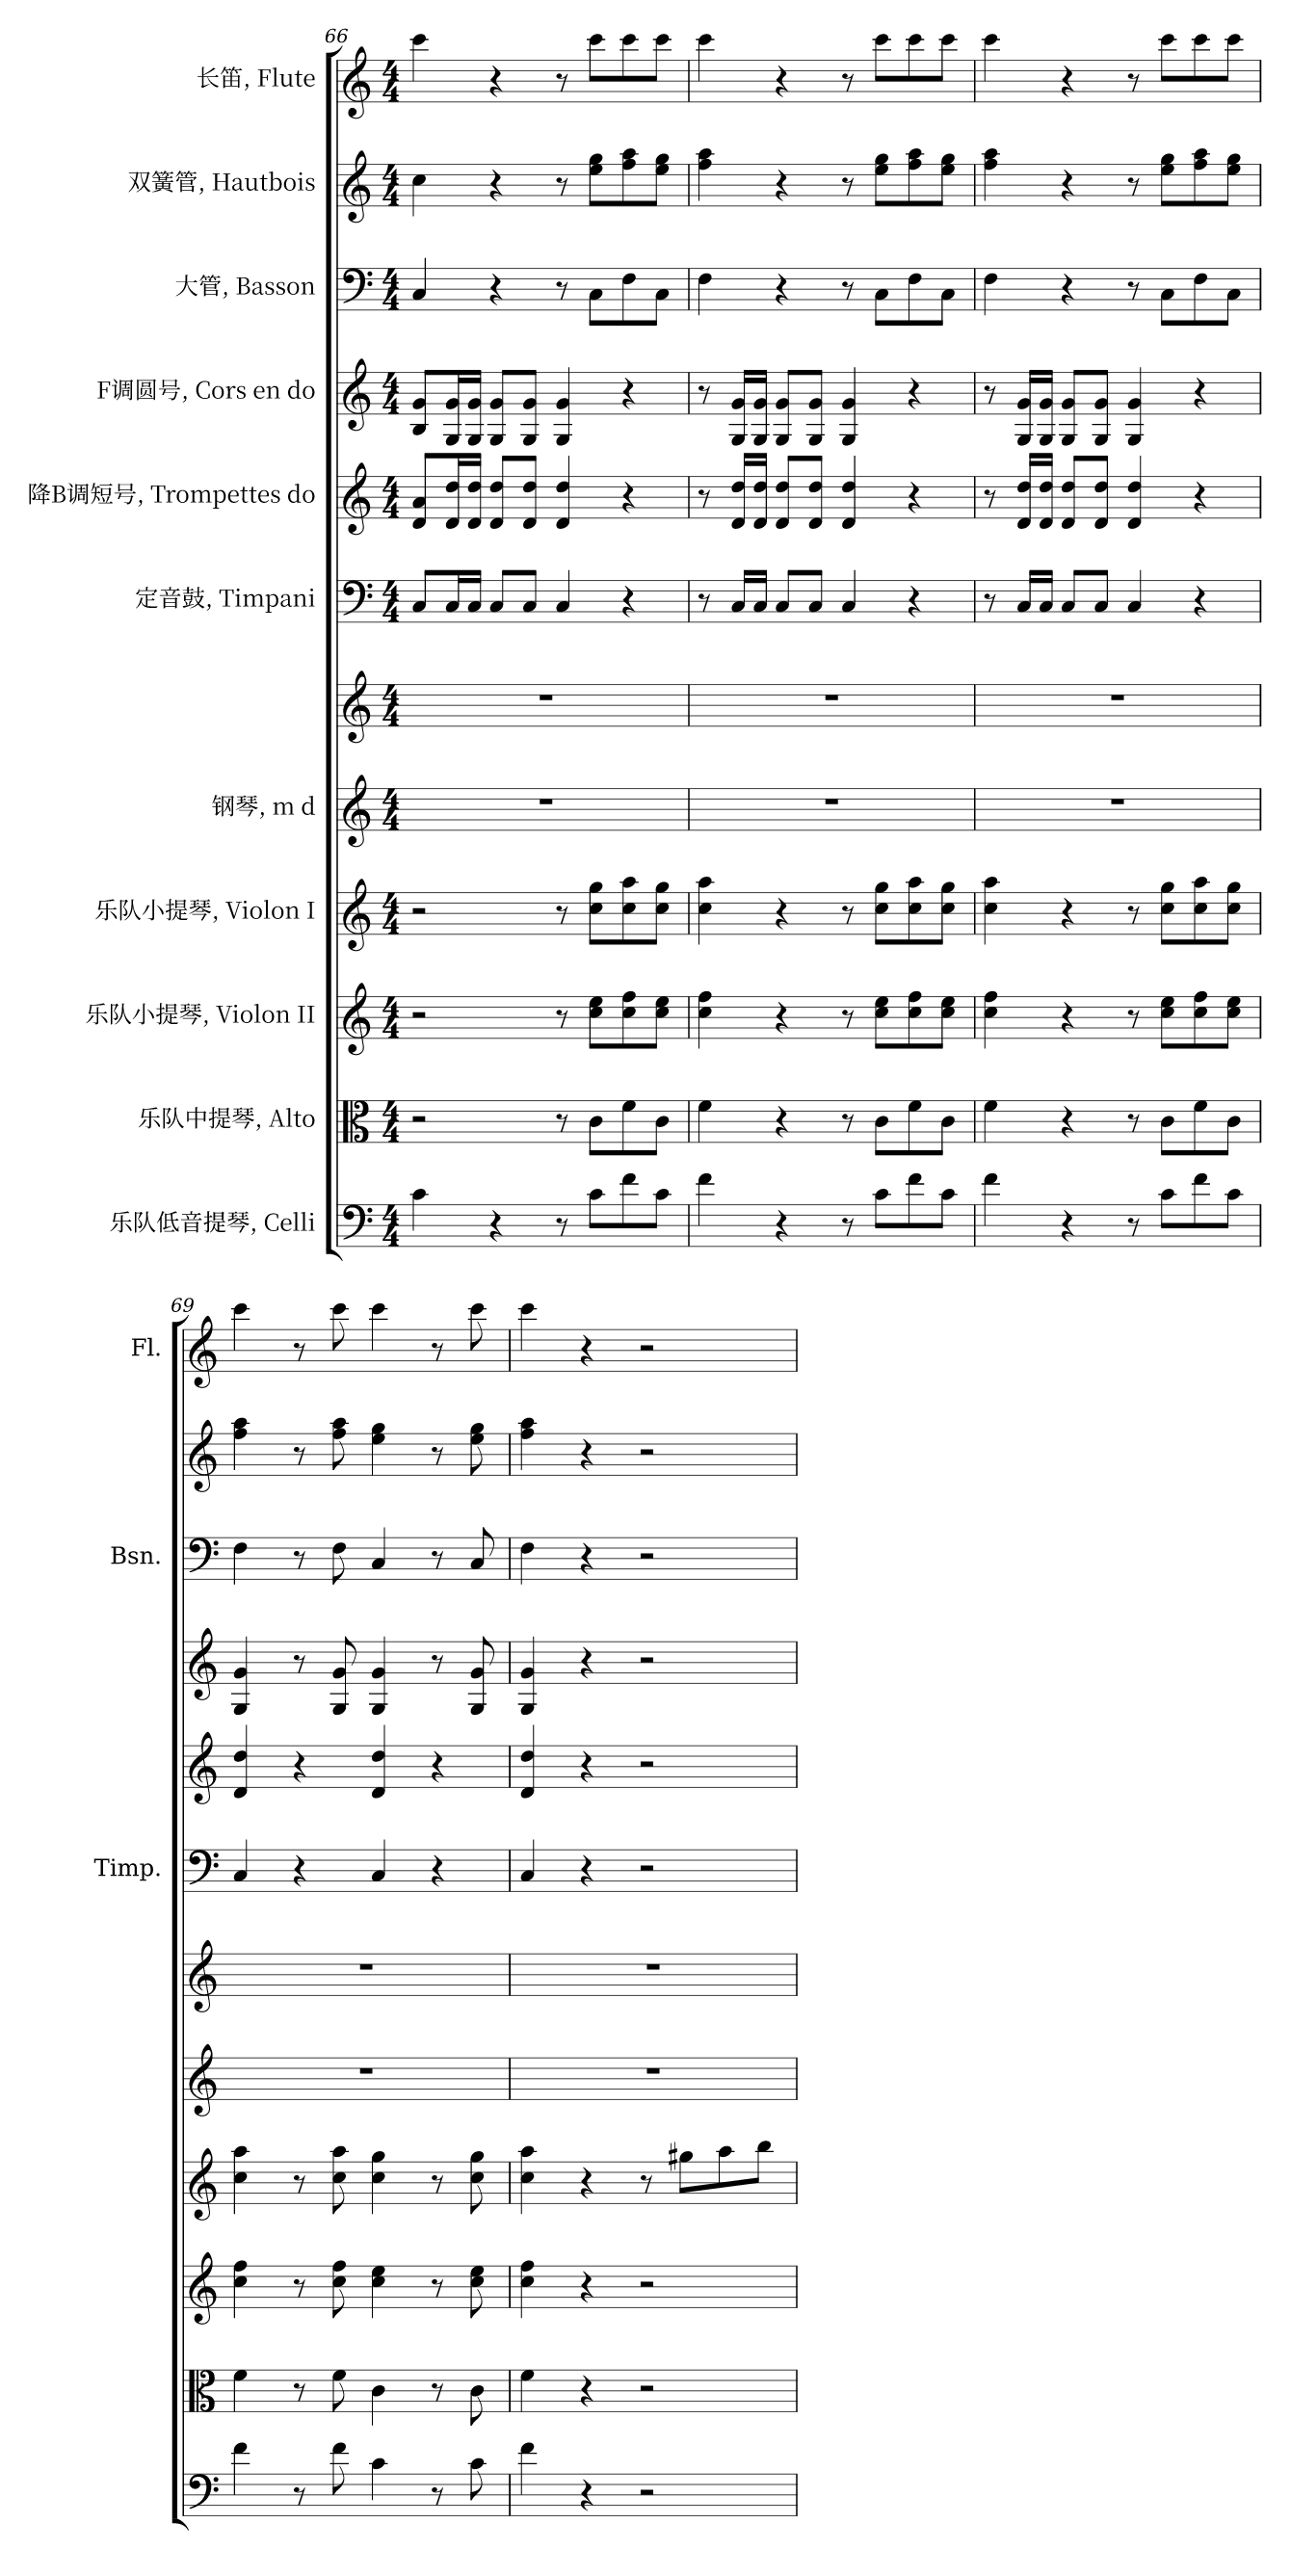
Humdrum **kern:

**kern	**kern	**kern	**kern	**kern	**kern	**kern	**kern	**kern	**kern	**kern	**kern
*part11	*part10	*part9	*part8	*part7	*part7	*part6	*part5	*part4	*part3	*part2	*part1
*staff12	*staff11	*staff10	*staff9	*staff8	*staff7	*staff6	*staff5	*staff4	*staff3	*staff2	*staff1
*I"乐队低音提琴, Celli	*I"乐队中提琴, Alto	*I"乐队小提琴, Violon II	*I"乐队小提琴, Violon I	*I"钢琴, m d	*	*I"定音鼓, Timpani	*I"降B调短号, Trompettes do	*I"F调圆号, Cors en do	*I"大管, Basson	*I"双簧管, Hautbois	*I"长笛, Flute
*	*	*	*	*	*	*I'Timp.	*	*	*I'Bsn.	*	*I'Fl.
!!LO:PB:g=z
*clefF4	*clefC3	*clefG2	*clefG2	*clefG2	*clefG2	*clefF4	*clefG2	*clefG2	*clefF4	*clefG2	*clefG2
*ITrd7c12	*	*	*	*	*	*	*ITrd1c2	*ITrd4c7	*	*	*
*k[]	*k[]	*k[]	*k[]	*k[]	*k[]	*k[]	*k[b-e-]	*k[b-]	*k[]	*k[]	*k[]
*M4/4	*M4/4	*M4/4	*M4/4	*M4/4	*M4/4	*M4/4	*M4/4	*M4/4	*M4/4	*M4/4	*M4/4
=66	=66	=66	=66	=66	=66	=66	=66	=66	=66	=66	=66
4C\	2r	2r	2r	1r	1r	8C/L	8c/ 8g/L	8E/ 8c/L	4C/	4cc\	4ccc\
.	.	.	.	.	.	16C/L	16c/ 16cc/L	16C/ 16c/L	.	.	.
.	.	.	.	.	.	16C/JJ	16c/ 16cc/JJ	16C/ 16c/JJ	.	.	.
4r	.	.	.	.	.	8C/L	8c/ 8cc/L	8C/ 8c/L	4r	4r	4r
.	.	.	.	.	.	8C/J	8c/ 8cc/J	8C/ 8c/J	.	.	.
8r	8r	8r	8r	.	.	4C/	4c/ 4cc/	4C/ 4c/	8r	8r	8r
8C\L	8c\L	8cc\ 8ee\L	8cc\ 8gg\L	.	.	.	.	.	8C\L	8ee\ 8gg\L	8ccc\L
8F\	8f\	8cc\ 8ff\	8cc\ 8aa\	.	.	4r	4r	4r	8F\	8ff\ 8aa\	8ccc\
8C\J	8c\J	8cc\ 8ee\J	8cc\ 8gg\J	.	.	.	.	.	8C\J	8ee\ 8gg\J	8ccc\J
=67	=67	=67	=67	=67	=67	=67	=67	=67	=67	=67	=67
4F\	4f\	4cc\ 4ff\	4cc\ 4aa\	1r	1r	8r	8r	8r	4F\	4ff\ 4aa\	4ccc\
.	.	.	.	.	.	16C/LL	16c/ 16cc/LL	16C/ 16c/LL	.	.	.
.	.	.	.	.	.	16C/JJ	16c/ 16cc/JJ	16C/ 16c/JJ	.	.	.
4r	4r	4r	4r	.	.	8C/L	8c/ 8cc/L	8C/ 8c/L	4r	4r	4r
.	.	.	.	.	.	8C/J	8c/ 8cc/J	8C/ 8c/J	.	.	.
8r	8r	8r	8r	.	.	4C/	4c/ 4cc/	4C/ 4c/	8r	8r	8r
8C\L	8c\L	8cc\ 8ee\L	8cc\ 8gg\L	.	.	.	.	.	8C\L	8ee\ 8gg\L	8ccc\L
8F\	8f\	8cc\ 8ff\	8cc\ 8aa\	.	.	4r	4r	4r	8F\	8ff\ 8aa\	8ccc\
8C\J	8c\J	8cc\ 8ee\J	8cc\ 8gg\J	.	.	.	.	.	8C\J	8ee\ 8gg\J	8ccc\J
=68	=68	=68	=68	=68	=68	=68	=68	=68	=68	=68	=68
4F\	4f\	4cc\ 4ff\	4cc\ 4aa\	1r	1r	8r	8r	8r	4F\	4ff\ 4aa\	4ccc\
.	.	.	.	.	.	16C/LL	16c/ 16cc/LL	16C/ 16c/LL	.	.	.
.	.	.	.	.	.	16C/JJ	16c/ 16cc/JJ	16C/ 16c/JJ	.	.	.
4r	4r	4r	4r	.	.	8C/L	8c/ 8cc/L	8C/ 8c/L	4r	4r	4r
.	.	.	.	.	.	8C/J	8c/ 8cc/J	8C/ 8c/J	.	.	.
8r	8r	8r	8r	.	.	4C/	4c/ 4cc/	4C/ 4c/	8r	8r	8r
8C\L	8c\L	8cc\ 8ee\L	8cc\ 8gg\L	.	.	.	.	.	8C\L	8ee\ 8gg\L	8ccc\L
8F\	8f\	8cc\ 8ff\	8cc\ 8aa\	.	.	4r	4r	4r	8F\	8ff\ 8aa\	8ccc\
8C\J	8c\J	8cc\ 8ee\J	8cc\ 8gg\J	.	.	.	.	.	8C\J	8ee\ 8gg\J	8ccc\J
!!LO:PB:g=z
=69	=69	=69	=69	=69	=69	=69	=69	=69	=69	=69	=69
4F\	4f\	4cc\ 4ff\	4cc\ 4aa\	1r	1r	4C/	4c/ 4cc/	4C/ 4c/	4F\	4ff\ 4aa\	4ccc\
8r	8r	8r	8r	.	.	4r	4r	8r	8r	8r	8r
8F\	8f\	8cc\ 8ff\	8cc\ 8aa\	.	.	.	.	8C/ 8c/	8F\	8ff\ 8aa\	8ccc\
4C\	4c\	4cc\ 4ee\	4cc\ 4gg\	.	.	4C/	4c/ 4cc/	4C/ 4c/	4C/	4ee\ 4gg\	4ccc\
8r	8r	8r	8r	.	.	4r	4r	8r	8r	8r	8r
8C\	8c\	8cc\ 8ee\	8cc\ 8gg\	.	.	.	.	8C/ 8c/	8C/	8ee\ 8gg\	8ccc\
=70	=70	=70	=70	=70	=70	=70	=70	=70	=70	=70	=70
4F\	4f\	4cc\ 4ff\	4cc\ 4aa\	1r	1r	4C/	4c/ 4cc/	4C/ 4c/	4F\	4ff\ 4aa\	4ccc\
4r	4r	4r	4r	.	.	4r	4r	4r	4r	4r	4r
2r	2r	2r	8r	.	.	2r	2r	2r	2r	2r	2r
.	.	.	8gg#X\L	.	.	.	.	.	.	.	.
.	.	.	8aa\	.	.	.	.	.	.	.	.
.	.	.	8bb\J	.	.	.	.	.	.	.	.
=	=	=	=	=	=	=	=	=	=	=	=
*-	*-	*-	*-	*-	*-	*-	*-	*-	*-	*-	*-
